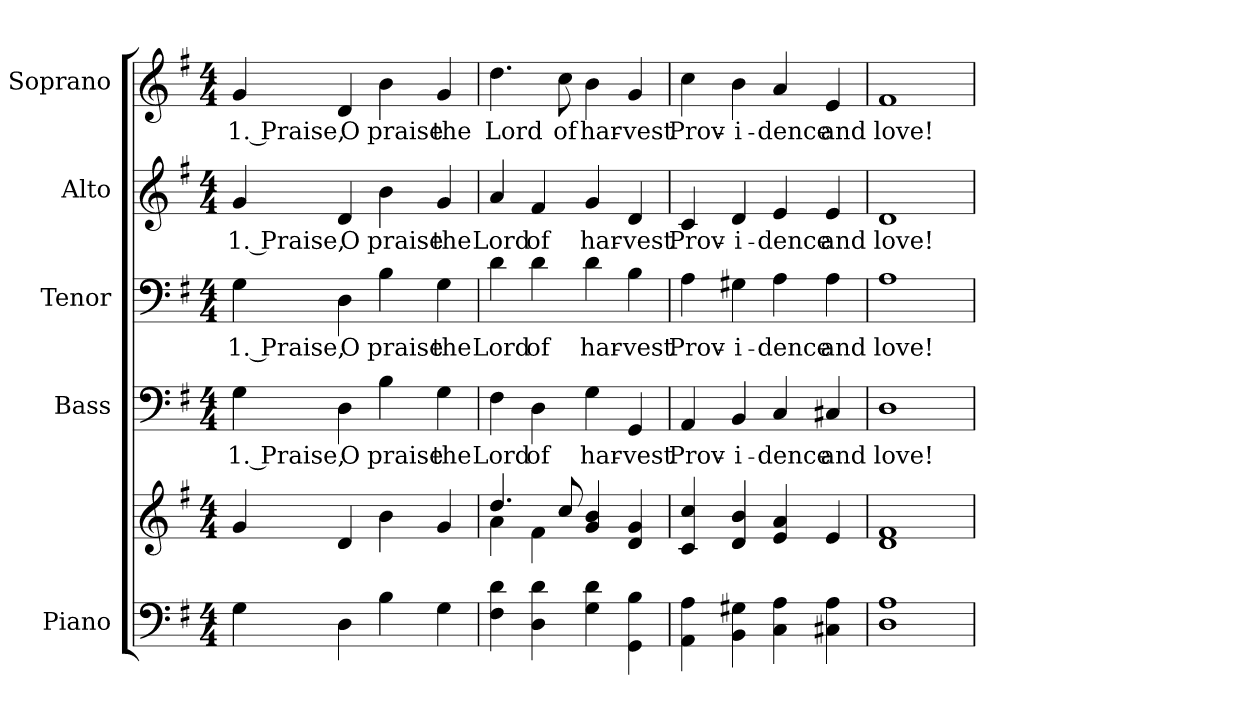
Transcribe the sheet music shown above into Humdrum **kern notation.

**kern	**kern	**kern	**text	**kern	**text	**kern	**text	**kern	**text
*part5	*part5	*part4	*part4	*part3	*part3	*part2	*part2	*part1	*part1
*staff6	*staff5	*staff4	*staff4	*staff3	*staff3	*staff2	*staff2	*staff1	*staff1
*I"Piano	*	*I"Bass	*	*I"Tenor	*	*I"Alto	*	*I"Soprano	*
*I'Pno.	*	*I'B.	*	*I'T.	*	*I'A.	*	*I'S.	*
!!LO:PB:g=z
*clefF4	*clefG2	*clefF4	*	*clefF4	*	*clefG2	*	*clefG2	*
*k[f#]	*k[f#]	*k[f#]	*	*k[f#]	*	*k[f#]	*	*k[f#]	*
*G:	*G:	*G:	*	*G:	*	*G:	*	*G:	*
*M4/4	*M4/4	*M4/4	*	*M4/4	*	*M4/4	*	*M4/4	*
*MM140	*MM140	*MM140	*	*MM140	*	*MM140	*	*MM140	*
=1	=1	=1	=1	=1	=1	=1	=1	=1	=1
!	!	!	!LO:LY:b:color=#000000	!	!	!	!	!	!
!	!	!	!	!	!LO:LY:b:color=#000000	!	!	!	!
!	!	!	!	!	!	!	!LO:LY:b:color=#000000	!	!
!	!	!	!	!	!	!	!	!	!LO:LY:b:color=#000000
4Gi\	4gi/	4Gi\	1. Praise,	4Gi\	1. Praise,	4gi/	1. Praise,	4gi/	1. Praise,
!	!	!	!LO:LY:b:color=#000000	!	!	!	!	!	!
!	!	!	!	!	!LO:LY:b:color=#000000	!	!	!	!
!	!	!	!	!	!	!	!LO:LY:b:color=#000000	!	!
!	!	!	!	!	!	!	!	!	!LO:LY:b:color=#000000
4Di\	4di/	4Di\	O	4Di\	O	4di/	O	4di/	O
!	!	!	!LO:LY:b:color=#000000	!	!	!	!	!	!
!	!	!	!	!	!LO:LY:b:color=#000000	!	!	!	!
!	!	!	!	!	!	!	!LO:LY:b:color=#000000	!	!
!	!	!	!	!	!	!	!	!	!LO:LY:b:color=#000000
4Bi\	4bi\	4Bi\	praise	4Bi\	praise	4bi\	praise	4bi\	praise
!	!	!	!LO:LY:b:color=#000000	!	!	!	!	!	!
!	!	!	!	!	!LO:LY:b:color=#000000	!	!	!	!
!	!	!	!	!	!	!	!LO:LY:b:color=#000000	!	!
!	!	!	!	!	!	!	!	!	!LO:LY:b:color=#000000
4Gi\	4gi/	4Gi\	the	4Gi\	the	4gi/	the	4gi/	the
=2	=2	=2	=2	=2	=2	=2	=2	=2	=2
*	*^	*	*	*	*	*	*	*	*
!	!	!	!	!LO:LY:b:color=#000000	!	!	!	!	!	!
!	!	!	!	!	!	!LO:LY:b:color=#000000	!	!	!	!
!	!	!	!	!	!	!	!	!LO:LY:b:color=#000000	!	!
!	!	!	!	!	!	!	!	!	!	!LO:LY:b:color=#000000
4F#i\ 4di	4.ddi/	4ai\	4F#i\	Lord	4di\	Lord	4ai/	Lord	4.ddi\	Lord
!	!	!	!	!LO:LY:b:color=#000000	!	!	!	!	!	!
!	!	!	!	!	!	!LO:LY:b:color=#000000	!	!	!	!
!	!	!	!	!	!	!	!	!LO:LY:b:color=#000000	!	!
4Di\ 4di	.	4f#i\	4Di\	of	4di\	of	4f#i/	of	.	.
!	!	!	!	!	!	!	!	!	!	!LO:LY:b:color=#000000
.	8cci/	.	.	.	.	.	.	.	8cci\	of
!	!	!	!	!LO:LY:b:color=#000000	!	!	!	!	!	!
!	!	!	!	!	!	!LO:LY:b:color=#000000	!	!	!	!
!	!	!	!	!	!	!	!	!LO:LY:b:color=#000000	!	!
!	!	!	!	!	!	!	!	!	!	!LO:LY:b:color=#000000
4Gi\ 4di	4gi/ 4bi	2ryy	4Gi\	har-	4di\	har-	4gi/	har-	4bi\	har-
!	!	!	!	!LO:LY:b:color=#000000	!	!	!	!	!	!
!	!	!	!	!	!	!LO:LY:b:color=#000000	!	!	!	!
!	!	!	!	!	!	!	!	!LO:LY:b:color=#000000	!	!
!	!	!	!	!	!	!	!	!	!	!LO:LY:b:color=#000000
4GGi\ 4Bi	4di/ 4gi	.	4GGi/	-vest	4Bi\	-vest	4di/	-vest	4gi/	-vest
*	*v	*v	*	*	*	*	*	*	*	*
!!LO:PB:g=z
=3	=3	=3	=3	=3	=3	=3	=3	=3	=3
!	!	!	!LO:LY:b:color=#000000	!	!	!	!	!	!
!	!	!	!	!	!LO:LY:b:color=#000000	!	!	!	!
!	!	!	!	!	!	!	!LO:LY:b:color=#000000	!	!
!	!	!	!	!	!	!	!	!	!LO:LY:b:color=#000000
4AAi\ 4Ai	4ci/ 4cci	4AAi/	Prov-	4Ai\	Prov-	4ci/	Prov-	4cci\	Prov-
!	!	!	!LO:LY:b:color=#000000	!	!	!	!	!	!
!	!	!	!	!	!LO:LY:b:color=#000000	!	!	!	!
!	!	!	!	!	!	!	!LO:LY:b:color=#000000	!	!
!	!	!	!	!	!	!	!	!	!LO:LY:b:color=#000000
4BBi\ 4G#Xi	4di/ 4bi	4BBi/	-i-	4G#Xi\	-i-	4di/	-i-	4bi\	-i-
!	!	!	!LO:LY:b:color=#000000	!	!	!	!	!	!
!	!	!	!	!	!LO:LY:b:color=#000000	!	!	!	!
!	!	!	!	!	!	!	!LO:LY:b:color=#000000	!	!
!	!	!	!	!	!	!	!	!	!LO:LY:b:color=#000000
4Ci\ 4Ai	4ei/ 4ai	4Ci/	-dence	4Ai\	-dence	4ei/	-dence	4ai/	-dence
!	!	!	!LO:LY:b:color=#000000	!	!	!	!	!	!
!	!	!	!	!	!LO:LY:b:color=#000000	!	!	!	!
!	!	!	!	!	!	!	!LO:LY:b:color=#000000	!	!
!	!	!	!	!	!	!	!	!	!LO:LY:b:color=#000000
4C#Xi\ 4Ai	4ei/	4C#Xi/	and	4Ai\	and	4ei/	and	4ei/	and
=4	=4	=4	=4	=4	=4	=4	=4	=4	=4
!	!	!	!LO:LY:b:color=#000000	!	!	!	!	!	!
!	!	!	!	!	!LO:LY:b:color=#000000	!	!	!	!
!	!	!	!	!	!	!	!LO:LY:b:color=#000000	!	!
!	!	!	!	!	!	!	!	!	!LO:LY:b:color=#000000
1Di 1Ai	1di 1f#i	1Di	love!	1Ai	love!	1di	love!	1f#i	love!
=	=	=	=	=	=	=	=	=	=
*-	*-	*-	*-	*-	*-	*-	*-	*-	*-
